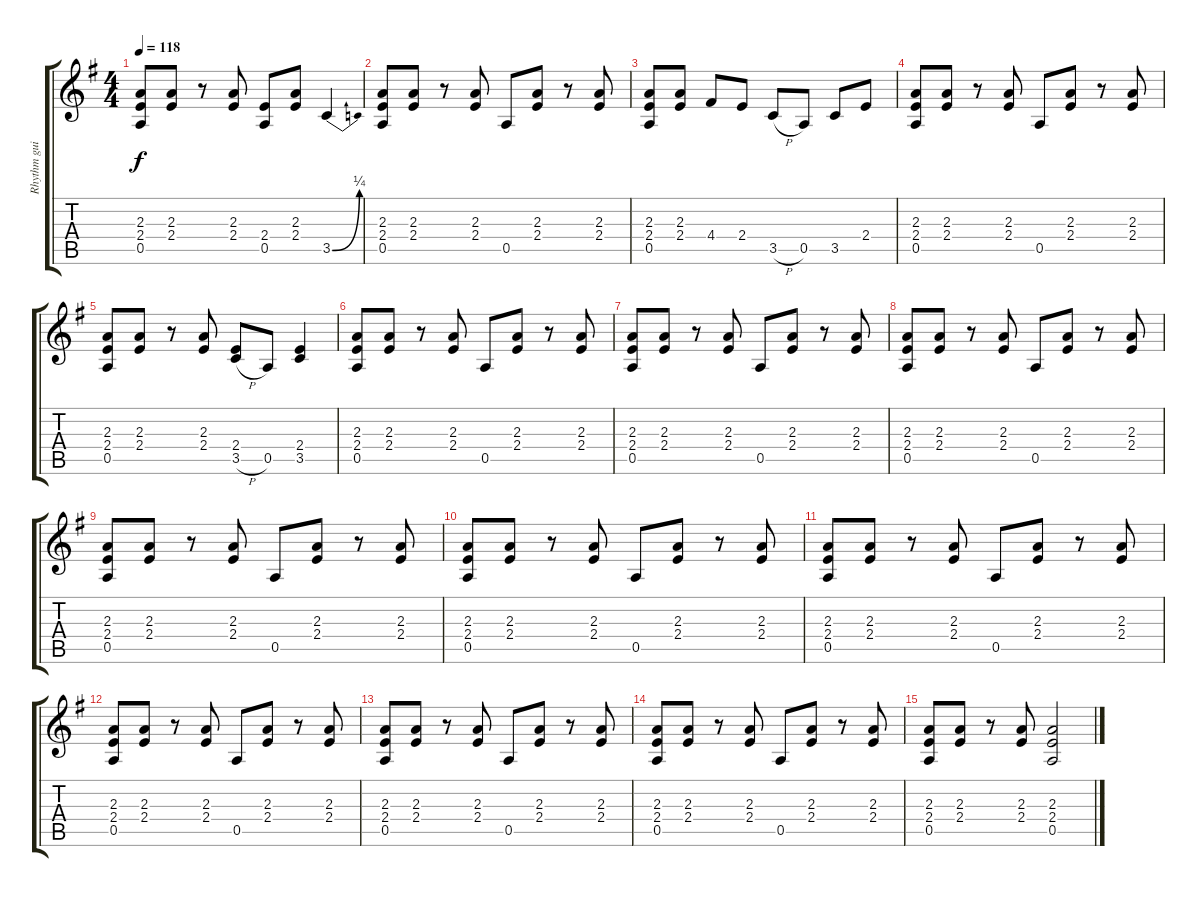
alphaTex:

\track ("Rhythm guitar (w/overdrive)" "Rhythm gui") {instrument overdrivenguitar}
\staff {score tabs}
\tuning (E4 B3 G3 D3 A2 E2) {hide}
\ts (4 4)
\tempo 118
\clef g2
\ks g
(2.3 2.4 0.5).8{dy f} (2.3 2.4).8 r.8 (2.3 2.4).8 (2.4 0.5).8 (2.3 2.4).8 3.5{be (bend 0 0 60 1)}.4 |
(2.3 2.4 0.5).8 (2.3 2.4).8 r.8 (2.3 2.4).8 0.5.8 (2.3 2.4).8 r.8 (2.3 2.4).8 |
(2.3 2.4 0.5).8 (2.3 2.4).8 4.4.8 2.4.8 3.5{h}.8 0.5.8 3.5.8 2.4.8 |
(2.3 2.4 0.5).8 (2.3 2.4).8 r.8 (2.3 2.4).8 0.5.8 (2.3 2.4).8 r.8 (2.3 2.4).8 |
(2.3 2.4 0.5).8 (2.3 2.4).8 r.8 (2.3 2.4).8 (2.4 3.5{h}).8 0.5.8 (2.4 3.5).4 |
(2.3 2.4 0.5).8 (2.3 2.4).8 r.8 (2.3 2.4).8 0.5.8 (2.3 2.4).8 r.8 (2.3 2.4).8 |
(2.3 2.4 0.5).8 (2.3 2.4).8 r.8 (2.3 2.4).8 0.5.8 (2.3 2.4).8 r.8 (2.3 2.4).8 |
(2.3 2.4 0.5).8 (2.3 2.4).8 r.8 (2.3 2.4).8 0.5.8 (2.3 2.4).8 r.8 (2.3 2.4).8 |
(2.3 2.4 0.5).8 (2.3 2.4).8 r.8 (2.3 2.4).8 0.5.8 (2.3 2.4).8 r.8 (2.3 2.4).8 |
(2.3 2.4 0.5).8 (2.3 2.4).8 r.8 (2.3 2.4).8 0.5.8 (2.3 2.4).8 r.8 (2.3 2.4).8 |
(2.3 2.4 0.5).8 (2.3 2.4).8 r.8 (2.3 2.4).8 0.5.8 (2.3 2.4).8 r.8 (2.3 2.4).8 |
(2.3 2.4 0.5).8 (2.3 2.4).8 r.8 (2.3 2.4).8 0.5.8 (2.3 2.4).8 r.8 (2.3 2.4).8 |
(2.3 2.4 0.5).8 (2.3 2.4).8 r.8 (2.3 2.4).8 0.5.8 (2.3 2.4).8 r.8 (2.3 2.4).8 |
(2.3 2.4 0.5).8 (2.3 2.4).8 r.8 (2.3 2.4).8 0.5.8 (2.3 2.4).8 r.8 (2.3 2.4).8 |
(2.3 2.4 0.5).8 (2.3 2.4).8 r.8 (2.3 2.4).8 (2.3 2.4 0.5).2
